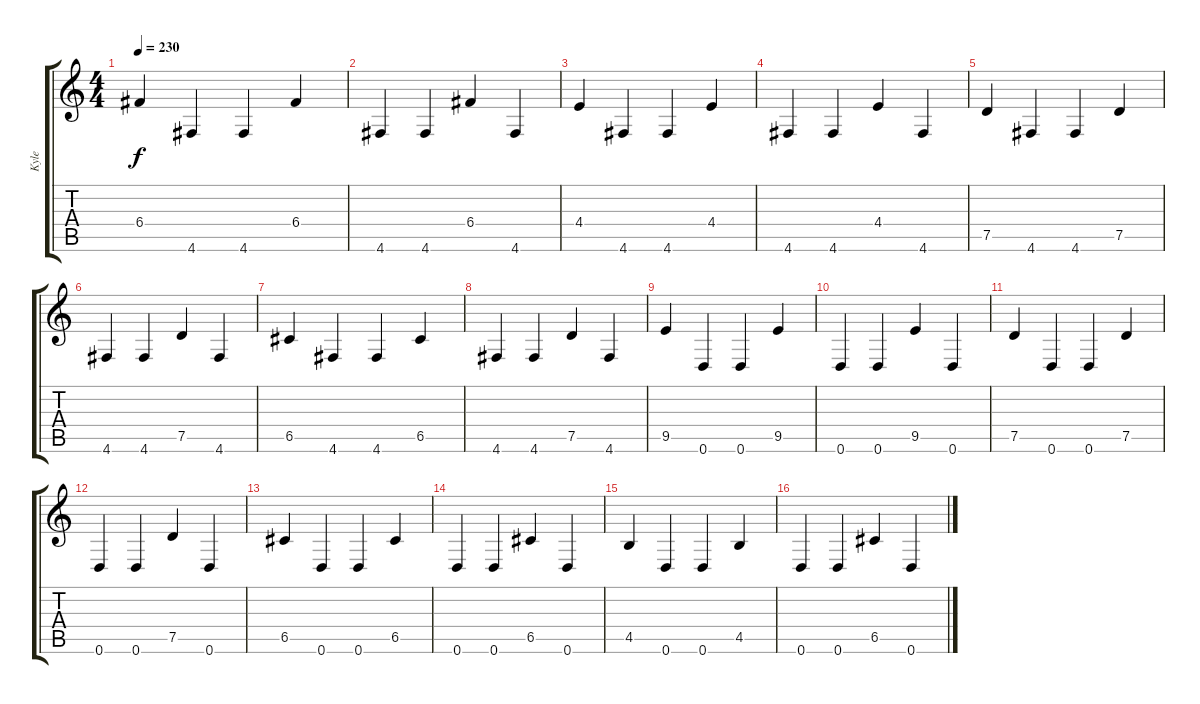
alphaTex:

\track ("Kyle" "Kyle") {instrument distortionguitar}
\staff {score tabs}
\tuning (D4 A3 F3 C3 G2 D2) {hide}
\ts (4 4)
\tempo 230
\clef g2
\ks c
6.4.4{dy f} 4.6.4 4.6.4 6.4.4 |
4.6.4 4.6.4 6.4.4 4.6.4 |
4.4.4 4.6.4 4.6.4 4.4.4 |
4.6.4 4.6.4 4.4.4 4.6.4 |
7.5.4 4.6.4 4.6.4 7.5.4 |
4.6.4 4.6.4 7.5.4 4.6.4 |
6.5.4 4.6.4 4.6.4 6.5.4 |
4.6.4 4.6.4 7.5.4 4.6.4 |
9.5.4 0.6.4 0.6.4 9.5.4 |
0.6.4 0.6.4 9.5.4 0.6.4 |
7.5.4 0.6.4 0.6.4 7.5.4 |
0.6.4 0.6.4 7.5.4 0.6.4 |
6.5.4 0.6.4 0.6.4 6.5.4 |
0.6.4 0.6.4 6.5.4 0.6.4 |
4.5.4 0.6.4 0.6.4 4.5.4 |
0.6.4 0.6.4 6.5.4 0.6.4
